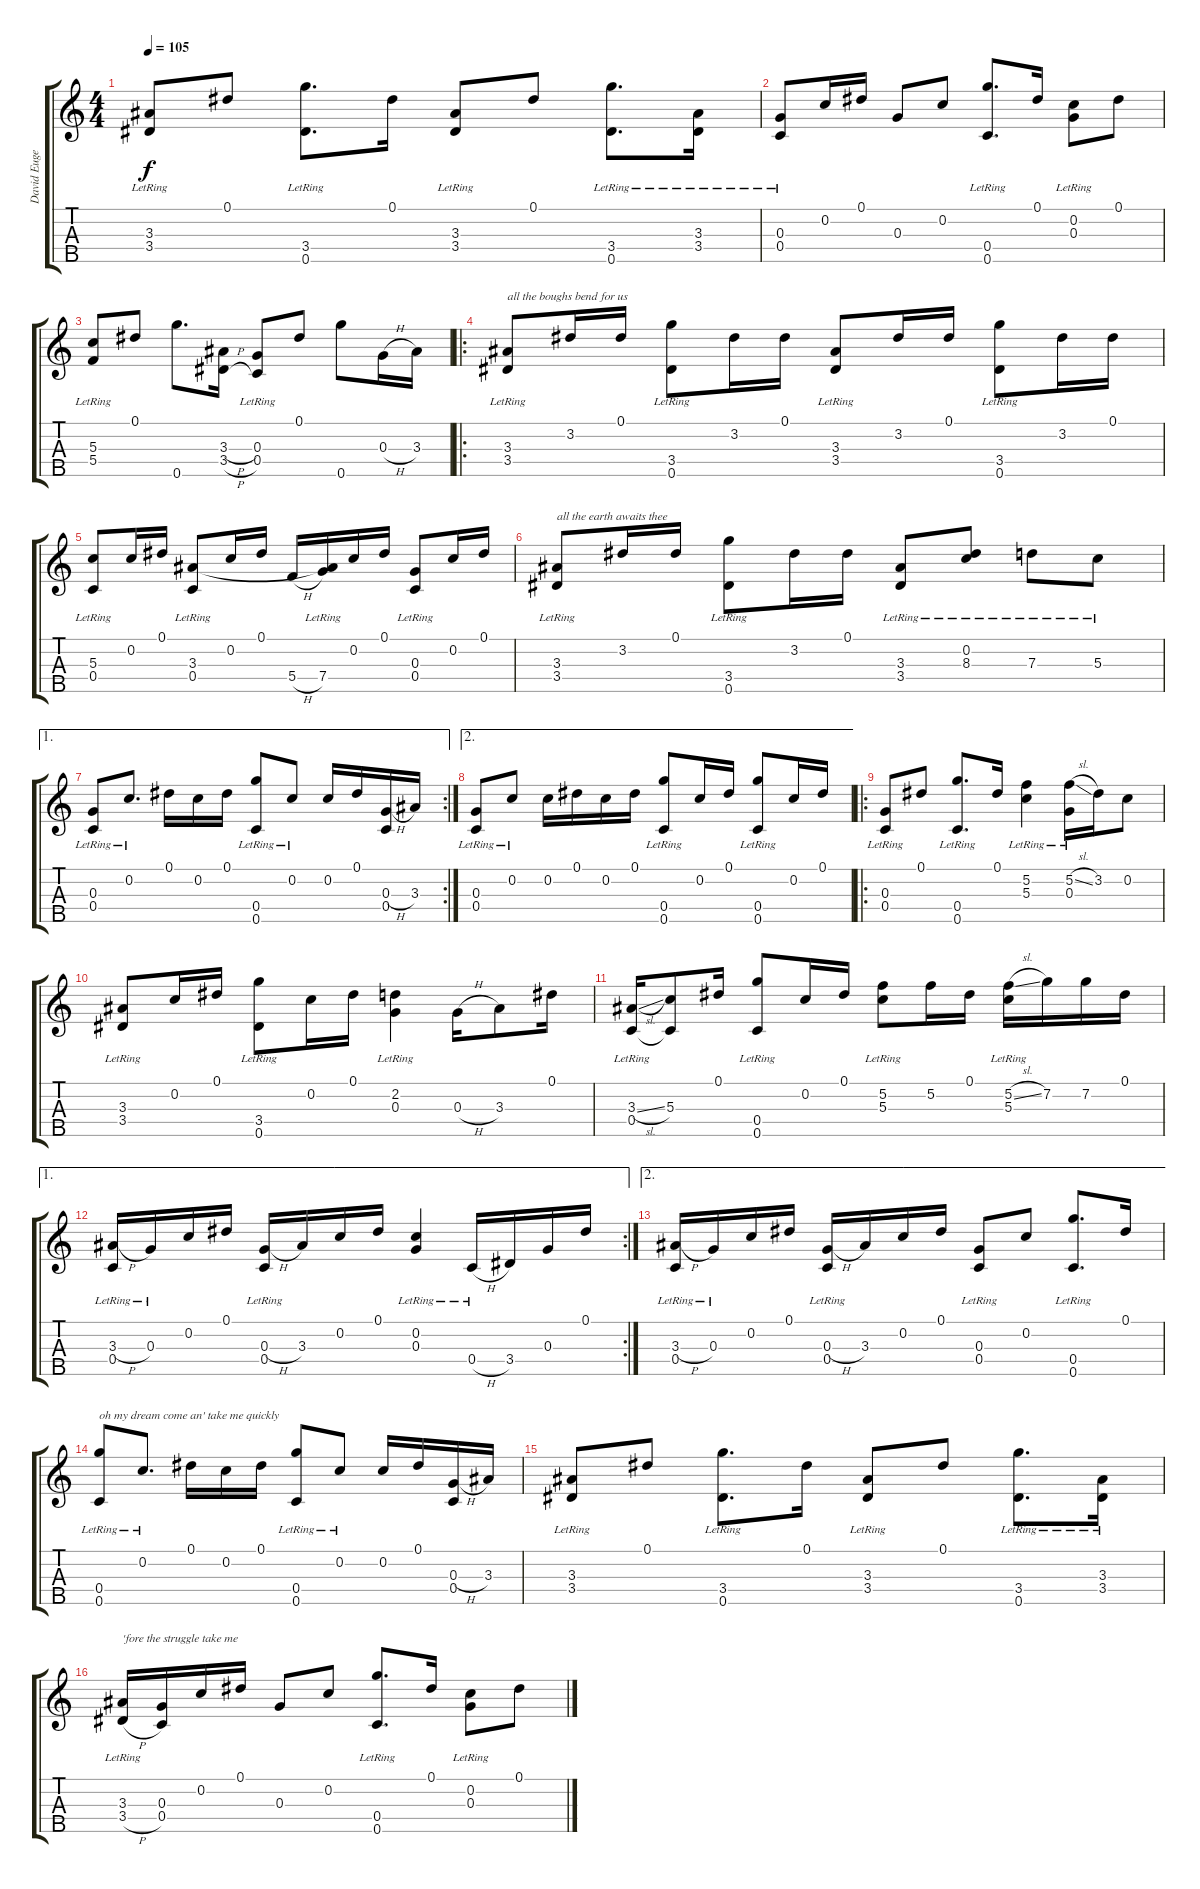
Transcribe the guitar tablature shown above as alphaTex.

\track ("David Eugene Edwards" "David Euge") {instrument acousticguitarsteel}
\staff {score tabs}
\tuning (Eb4 C4 G3 C3 G4) {hide}
\ts (4 4)
\tempo 105
\clef g2
\ks c
(3.3{lr} 3.4{lr}).8{dy f} 0.1.8 (3.4{lr} 0.5{lr}).8{d} 0.1.16 (3.3{lr} 3.4{lr}).8 0.1.8 (3.4{lr} 0.5{lr}).8{d} (3.3 3.4{lr}).16 |
(0.3{lr} 0.4{lr}).8 0.2.16 0.1.16 0.3.8 0.2.8 (0.4{lr} 0.5{lr}).8{d} 0.1.16 (0.2{lr} 0.3{lr}).8 0.1.8 |
(5.3{lr} 5.4{lr}).8 0.1.8 0.5.8{d} (3.3{h} 3.4{h}).16 (0.3{lr} 0.4{lr}).8 0.1.8 0.5.8 0.3{h}.16 3.3.16 |
\ro
(3.3{lr} 3.4{lr}).8{txt "all the boughs bend for us"} 3.2.16 0.1.16 (3.4{lr} 0.5{lr}).8 3.2.16 0.1.16 (3.3{lr} 3.4{lr}).8 3.2.16 0.1.16 (3.4{lr} 0.5{lr}).8 3.2.16 0.1.16 |
(5.3{lr} 0.4{lr}).8 0.2.16 0.1.16 (3.3{lr} 0.4{lr}).8 0.2.16 0.1.16 5.4{h}.16 (3.3{t} 7.4{lr}).16 0.2.16 0.1.16 (0.3{lr} 0.4{lr}).8 0.2.16 0.1.16 |
(3.3{lr} 3.4{lr}).8{txt "all the earth awaits thee"} 3.2.16 0.1.16 (3.4{lr} 0.5{lr}).8 3.2.16 0.1.16 (3.3{lr} 3.4{lr}).8 (0.2 8.3{lr}).8 7.3{lr}.8 5.3{lr}.8 |
\ae 1
\rc 2
(0.3 0.4{lr}).8 0.2{lr}.8{d} 0.1.16 0.2.16 0.1.16 (0.4{lr} 0.5{lr}).8 0.2{lr}.8 0.2.16 0.1.16 (0.3{h} 0.4).16 3.3.16 |
\ae 2
(0.3 0.4{lr}).8 0.2{lr}.8 0.2.16 0.1.16 0.2.16 0.1.16 (0.4{lr} 0.5{lr}).8 0.2.16 0.1.16 (0.4{lr} 0.5{lr}).8 0.2.16 0.1.16 |
\ro
(0.3{lr} 0.4{lr}).8 0.1.8 (0.4{lr} 0.5{lr}).8{d} 0.1.16 (5.2{lr} 5.3{lr}).4 (5.2{sl} 0.3{lr}).16 3.2.16 0.2.8 |
(3.3{lr} 3.4{lr}).8 0.2.16 0.1.16 (3.4{lr} 0.5{lr}).8 0.2.16 0.1.16 (2.2{lr} 0.3{lr}).4 0.3{h}.16 3.3.8 0.1.16 |
(3.3{sl lr} 0.4{lr}).16 (5.3 0.4{t}).8 0.1.16 (0.4{lr} 0.5{lr}).8 0.2.16 0.1.16 (5.2{lr} 5.3{lr}).8 5.2.16 0.1.16 (5.2{sl} 5.3{lr}).16 7.2.16 7.2.16 0.1.16 |
\ae 1
\rc 2
(3.3{h lr} 0.4{lr}).16 0.3{lr}.16 0.2.16 0.1.16 (0.3{h lr} 0.4{lr}).16 3.3.16 0.2.16 0.1.16 (0.2 0.3{lr}).4 0.4{h lr}.16 3.4.16 0.3.16 0.1.16 |
\ae 2
(3.3{h lr} 0.4{lr}).16 0.3{lr}.16 0.2.16 0.1.16 (0.3{h lr} 0.4{lr}).16 3.3.16 0.2.16 0.1.16 (0.3{lr} 0.4).8 0.2.8 (0.4{lr} 0.5{lr}).8{d} 0.1.16 |
(0.4{lr} 0.5{lr}).8{txt "oh my dream come an' take me quickly"} 0.2{lr}.8{d} 0.1.16 0.2.16 0.1.16 (0.4{lr} 0.5{lr}).8 0.2{lr}.8 0.2.16 0.1.16 (0.3{h} 0.4).16 3.3.16 |
(3.3{lr} 3.4{lr}).8 0.1.8 (3.4{lr} 0.5{lr}).8{d} 0.1.16 (3.3{lr} 3.4{lr}).8 0.1.8 (3.4{lr} 0.5{lr}).8{d} (3.3 3.4{lr}).16 |
(3.3{lr} 3.4{h lr}).16{txt "'fore the struggle take me"} (0.3 0.4).16 0.2.16 0.1.16 0.3.8 0.2.8 (0.4{lr} 0.5{lr}).8{d} 0.1.16 (0.2{lr} 0.3{lr}).8 0.1.8
